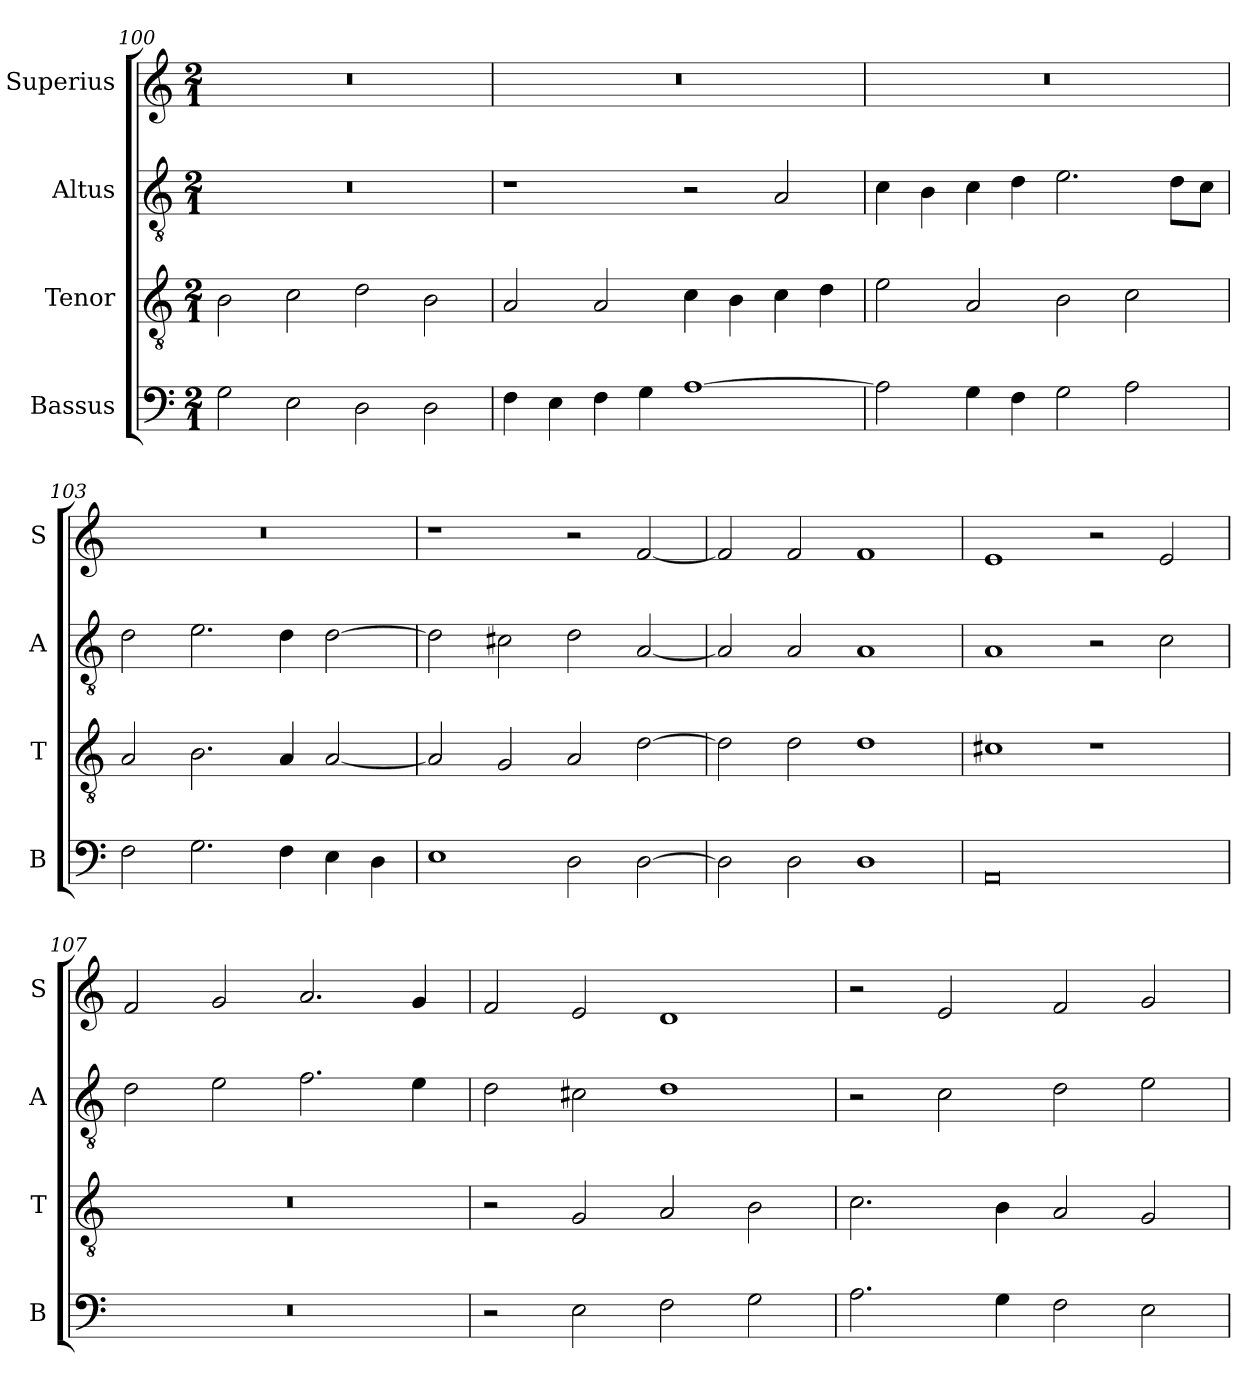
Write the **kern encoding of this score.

**kern	**kern	**kern	**kern
*part4	*part3	*part2	*part1
*staff4	*staff3	*staff2	*staff1
*I"Bassus	*I"Tenor	*I"Altus	*I"Superius
*I'B	*I'T	*I'A	*I'S
*clefF4	*clefGv2	*clefGv2	*clefG2
*k[]	*k[]	*k[]	*k[]
*C:	*C:	*C:	*C:
*M2/1	*M2/1	*M2/1	*M2/1
=100	=100	=100	=100
2G	2B	0r	0r
2E	2c	.	.
2D	2d	.	.
2D	2B	.	.
=101	=101	=101	=101
4F	2A	1r	0r
4E	.	.	.
4F	2A	.	.
4G	.	.	.
[1A	4c	2r	.
.	4B	.	.
.	4c	2A	.
.	4d	.	.
=102	=102	=102	=102
2A]	2e	4c	0r
.	.	4B	.
4G	2A	4c	.
4F	.	4d	.
2G	2B	2.e	.
2A	2c	.	.
.	.	8dL	.
.	.	8cJ	.
=103	=103	=103	=103
2F	2A	2d	0r
2.G	2.B	2.e	.
4F	4A	4d	.
4E	[2A	[2d	.
4D	.	.	.
=104	=104	=104	=104
1E	2A]	2d]	1r
.	2G	2c#X	.
2D	2A	2d	2r
[2D	[2d	[2A	[2f
=105	=105	=105	=105
2D]	2d]	2A]	2f]
2D	2d	2A	2f
1D	1d	1A	1f
=106	=106	=106	=106
0AA	1c#X	1A	1e
.	1r	2r	2r
.	.	2c	2e
=107	=107	=107	=107
0r	0r	2d	2f
.	.	2e	2g
.	.	2.f	2.a
.	.	4e	4g
=108	=108	=108	=108
2r	2r	2d	2f
2E	2G	2c#X	2e
2F	2A	1d	1d
2G	2B	.	.
=109	=109	=109	=109
2.A	2.c	2r	2r
.	.	2c	2e
4G	4B	.	.
2F	2A	2d	2f
2E	2G	2e	2g
=	=	=	=
*-	*-	*-	*-
